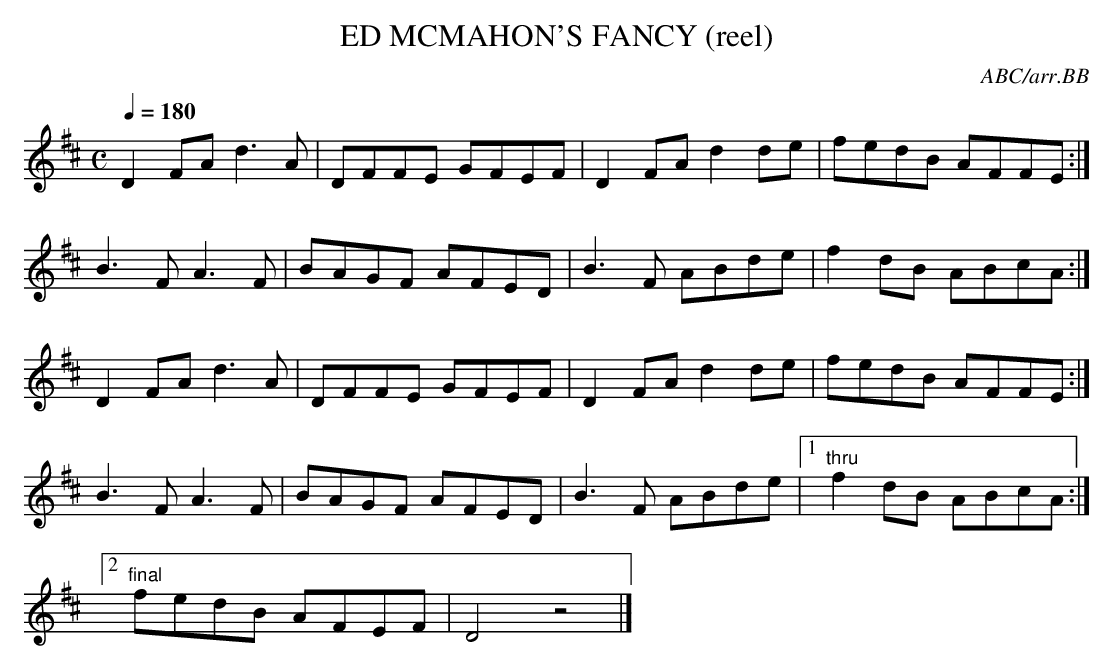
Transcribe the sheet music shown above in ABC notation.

X:1
T:ED MCMAHON'S FANCY (reel)
C:ABC/arr.BB
"scribal error" since the tune sounds very strange in C major/
D dorian. I have moved it into D major. (If you want to hear how
the book version sounds, replace K:D with K:Ddor.)
purposes of the sound file.
Q:1/4=180
L:1/8
M:C
K:D
D2FA d3A|DFFE GFEF|D2FA d2de|fedB AFFE:|
B3F A3F|BAGF AFED|B3F ABde|f2dB ABcA:|
D2FA d3A|DFFE GFEF|D2FA d2de|fedB AFFE:|
B3F A3F|BAGF AFED|B3F ABde|1 "thru"f2dB ABcA:|
[2 "final"fedB AFEF|D4z4|]
